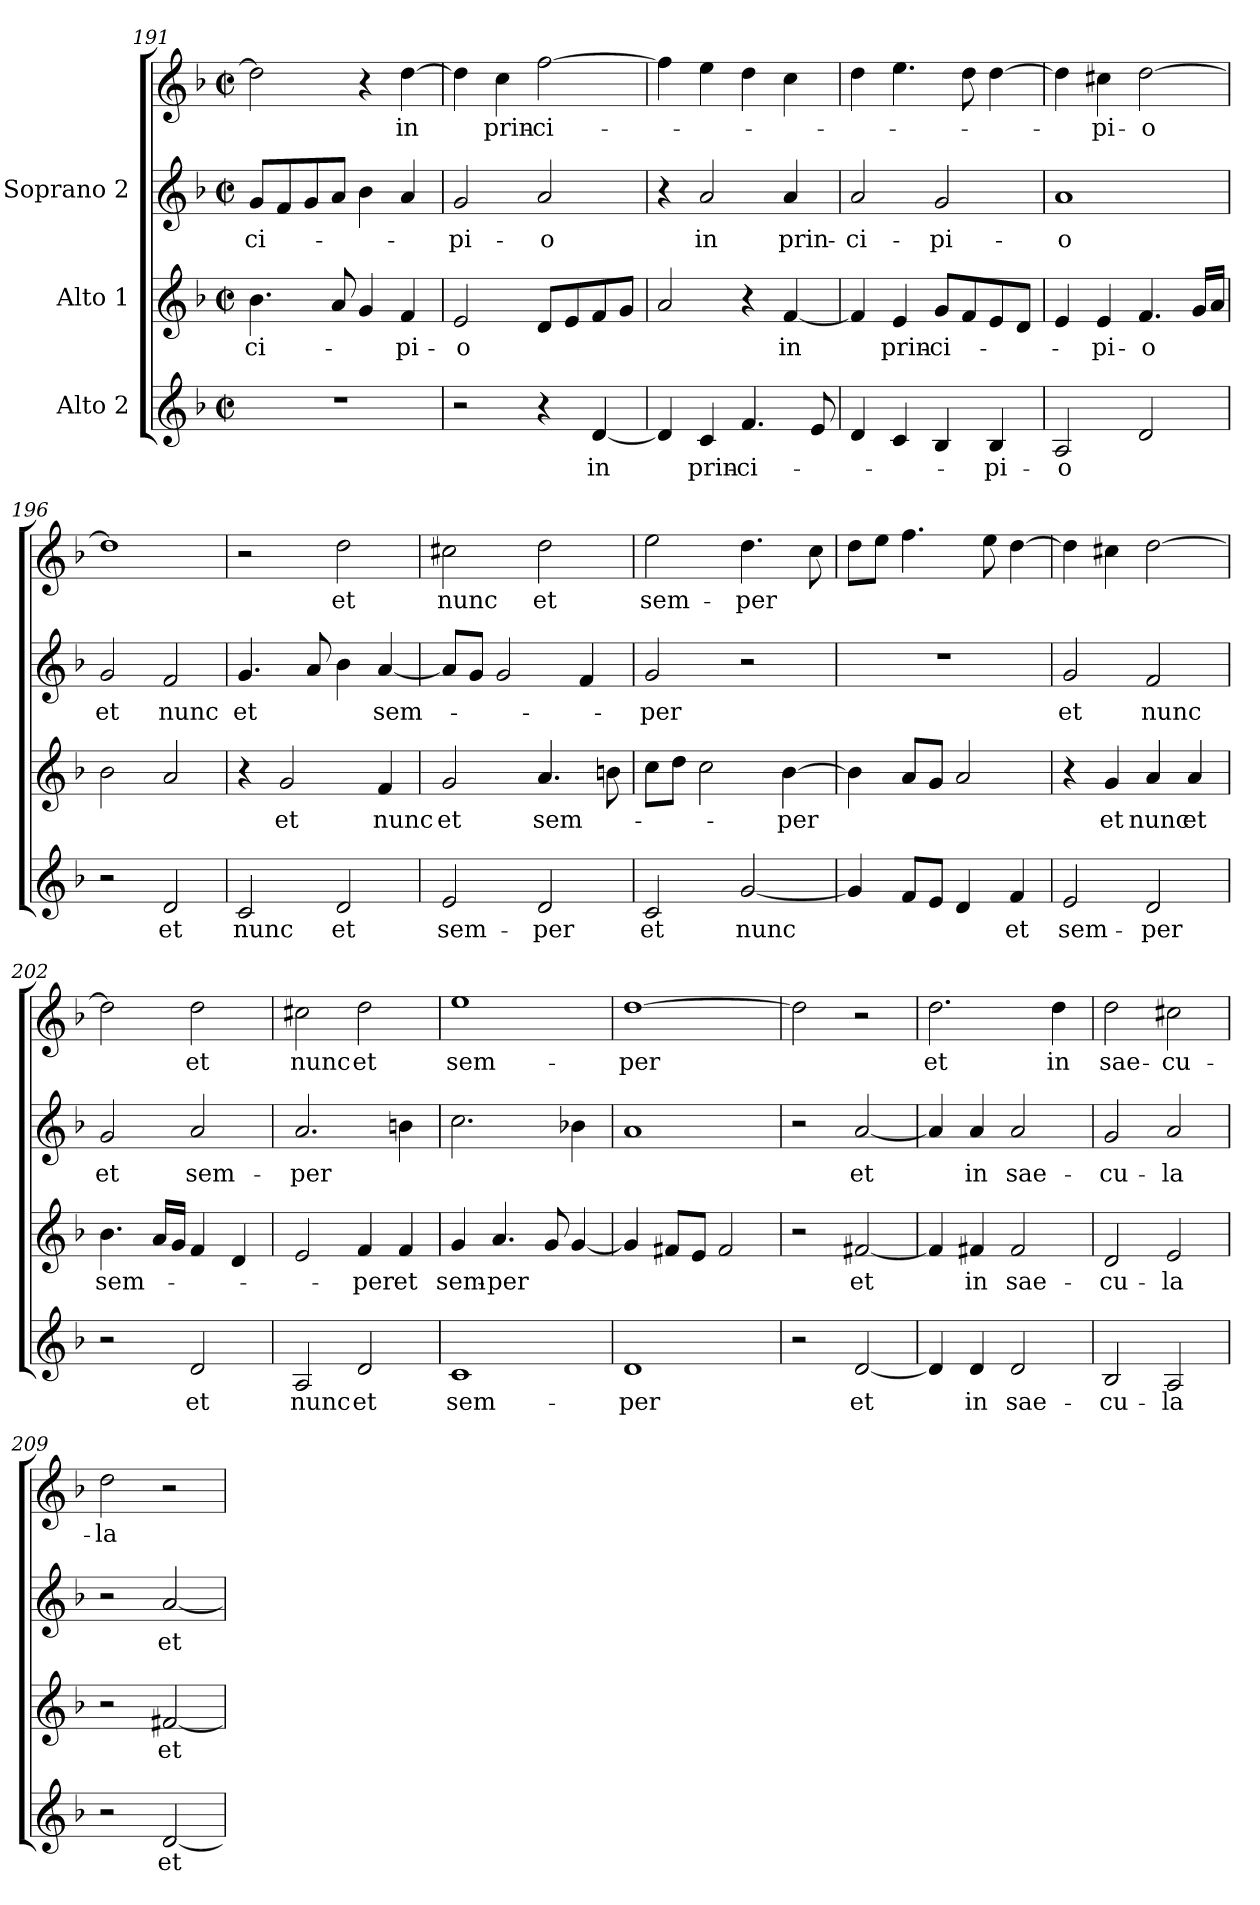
**kern	**text	**kern	**text	**kern	**text	**kern	**text
*part4	*part4	*part3	*part3	*part2	*part2	*part1	*part1
*staff4	*staff4	*staff3	*staff3	*staff2	*staff2	*staff1	*staff1
*I"Alto 2	*	*I"Alto 1	*	*I"Soprano 2	*	*	*
*clefG2	*	*clefG2	*	*clefG2	*	*clefG2	*
*k[b-]	*	*k[b-]	*	*k[b-]	*	*k[b-]	*
*F:	*	*F:	*	*F:	*	*F:	*
*M2/2	*	*M2/2	*	*M2/2	*	*M2/2	*
*met(c|)	*	*met(c|)	*	*met(c|)	*	*met(c|)	*
=191	=191	=191	=191	=191	=191	=191	=191
1r	.	4.b-\	-ci-	8g/L	-ci-	2dd\]	.
.	.	.	.	8f/	.	.	.
.	.	.	.	8g/	.	.	.
.	.	8a/	.	8a/J	.	.	.
.	.	4g/	.	4b-\	.	4r	.
.	.	4f/	-pi-	4a/	.	[4dd\	in
=192	=192	=192	=192	=192	=192	=192	=192
2r	.	2e/	-o	2g/	-pi-	4dd\]	.
.	.	.	.	.	.	4cc\	prin-
4r	.	8d/L	.	2a/	-o	[2ff\	-ci-
.	.	8e/	.	.	.	.	.
[4d/	in	8f/	.	.	.	.	.
.	.	8g/J	.	.	.	.	.
=193	=193	=193	=193	=193	=193	=193	=193
4d/]	.	2a/	.	4r	.	4ff\]	.
4c/	prin-	.	.	2a/	in	4ee\	.
4.f/	-ci-	4r	.	.	.	4dd\	.
.	.	[4f/	in	4a/	prin-	4cc\	.
8e/	.	.	.	.	.	.	.
=194	=194	=194	=194	=194	=194	=194	=194
4d/	.	4f/]	.	2a/	-ci-	4dd\	.
4c/	.	4e/	prin-	.	.	4.ee\	.
4B-/	.	8g/L	-ci-	2g/	-pi-	.	.
.	.	8f/	.	.	.	8dd\	.
4B-/	-pi-	8e/	.	.	.	[4dd\	.
.	.	8d/J	.	.	.	.	.
=195	=195	=195	=195	=195	=195	=195	=195
2A/	-o	4e/	.	1a	-o	4dd\]	.
.	.	4e/	-pi-	.	.	4cc#X\	-pi-
2d/	.	4.f/	-o	.	.	[2dd\	-o
.	.	16g/LL	.	.	.	.	.
.	.	16a/JJ	.	.	.	.	.
!!LO:LB:g=z
=196	=196	=196	=196	=196	=196	=196	=196
2r	.	2b-\	.	2g/	et	1dd]	.
2d/	et	2a/	.	2f/	nunc	.	.
=197	=197	=197	=197	=197	=197	=197	=197
2c/	nunc	4r	.	4.g/	et	2r	.
.	.	2g/	et	.	.	.	.
.	.	.	.	8a/	.	.	.
2d/	et	.	.	4b-\	.	2dd\	et
.	.	4f/	nunc	[4a/	sem-	.	.
=198	=198	=198	=198	=198	=198	=198	=198
2e/	sem-	2g/	et	8a/L]	.	2cc#X\	nunc
.	.	.	.	8g/J	.	.	.
.	.	.	.	2g/	.	.	.
2d/	-per	4.a/	sem-	.	.	2dd\	et
.	.	.	.	4f/	.	.	.
.	.	8bn\	.	.	.	.	.
=199	=199	=199	=199	=199	=199	=199	=199
2c/	et	8cc\L	.	2g/	-per	2ee\	sem-
.	.	8dd\J	.	.	.	.	.
.	.	2cc\	.	.	.	.	.
[2g/	nunc	.	.	2r	.	4.dd\	-per
.	.	[4b-\	-per	.	.	.	.
.	.	.	.	.	.	8cc\	.
=200	=200	=200	=200	=200	=200	=200	=200
4g/]	.	4b-\]	.	1r	.	8dd\L	.
.	.	.	.	.	.	8ee\J	.
8f/L	.	8a/L	.	.	.	4.ff\	.
8e/J	.	8g/J	.	.	.	.	.
4d/	.	2a/	.	.	.	.	.
.	.	.	.	.	.	8ee\	.
4f/	et	.	.	.	.	[4dd\	.
=201	=201	=201	=201	=201	=201	=201	=201
2e/	sem-	4r	.	2g/	et	4dd\]	.
.	.	4g/	et	.	.	4cc#X\	.
2d/	-per	4a/	nunc	2f/	nunc	[2dd\	.
.	.	4a/	et	.	.	.	.
!!LO:PB:g=z
=202	=202	=202	=202	=202	=202	=202	=202
2r	.	4.b-\	sem-	2g/	et	2dd\]	.
.	.	16a/LL	.	.	.	.	.
.	.	16g/JJ	.	.	.	.	.
2d/	et	4f/	.	2a/	sem-	2dd\	et
.	.	4d/	.	.	.	.	.
=203	=203	=203	=203	=203	=203	=203	=203
2A/	nunc	2e/	.	2.a/	-per	2cc#X\	nunc
2d/	et	4f/	-per	.	.	2dd\	et
.	.	4f/	et	4bn\	.	.	.
=204	=204	=204	=204	=204	=204	=204	=204
1c	sem-	4g/	sem-	2.cc\	.	1ee	sem-
.	.	4.a/	-per	.	.	.	.
.	.	8g/	.	.	.	.	.
.	.	[4g/	.	4b-X\	.	.	.
=205	=205	=205	=205	=205	=205	=205	=205
1d	-per	4g/]	.	1a	.	[1dd	-per
.	.	8f#X/L	.	.	.	.	.
.	.	8e/J	.	.	.	.	.
.	.	2f#/	.	.	.	.	.
=206	=206	=206	=206	=206	=206	=206	=206
2r	.	2r	.	2r	.	2dd\]	.
[2d/	et	[2f#X/	et	[2a/	et	2r	.
=207	=207	=207	=207	=207	=207	=207	=207
4d/]	.	4f#/]	.	4a/]	.	2.dd\	et
4d/	in	4f#X/	in	4a/	in	.	.
2d/	sae-	2f#/	sae-	2a/	sae-	.	.
.	.	.	.	.	.	4dd\	in
!!LO:LB:g=z
=208	=208	=208	=208	=208	=208	=208	=208
2B-/	-cu-	2d/	-cu-	2g/	-cu-	2dd\	sae-
2A/	-la	2e/	-la	2a/	-la	2cc#X\	-cu-
=209	=209	=209	=209	=209	=209	=209	=209
2r	.	2r	.	2r	.	2dd\	-la
[2d/	et	[2f#X/	et	[2a/	et	2r	.
=	=	=	=	=	=	=	=
*-	*-	*-	*-	*-	*-	*-	*-
